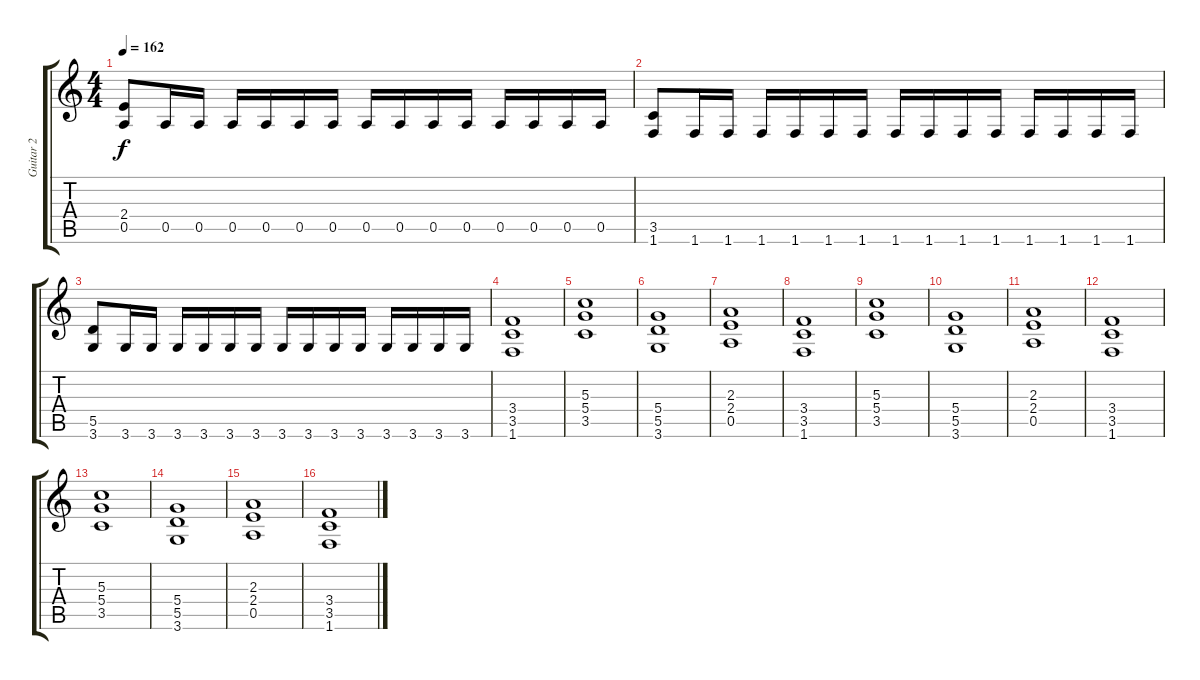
\track ("Guitar 2" "Guitar 2") {instrument distortionguitar}
\staff {score tabs}
\tuning (E4 B3 G3 D3 A2 E2) {hide}
\ts (4 4)
\tempo 162
\clef g2
\ks c
(2.4 0.5).8{dy f} 0.5.16 0.5.16 0.5.16 0.5.16 0.5.16 0.5.16 0.5.16 0.5.16 0.5.16 0.5.16 0.5.16 0.5.16 0.5.16 0.5.16 |
(3.5 1.6).8 1.6.16 1.6.16 1.6.16 1.6.16 1.6.16 1.6.16 1.6.16 1.6.16 1.6.16 1.6.16 1.6.16 1.6.16 1.6.16 1.6.16 |
(5.5 3.6).8 3.6.16 3.6.16 3.6.16 3.6.16 3.6.16 3.6.16 3.6.16 3.6.16 3.6.16 3.6.16 3.6.16 3.6.16 3.6.16 3.6.16 |
\section ("" "")
(3.4 3.5 1.6).1 |
(5.3 5.4 3.5).1 |
(5.4 5.5 3.6).1 |
(2.3 2.4 0.5).1 |
(3.4 3.5 1.6).1 |
(5.3 5.4 3.5).1 |
(5.4 5.5 3.6).1 |
(2.3 2.4 0.5).1 |
\section ("" "")
(3.4 3.5 1.6).1 |
(5.3 5.4 3.5).1 |
(5.4 5.5 3.6).1 |
(2.3 2.4 0.5).1 |
(3.4 3.5 1.6).1
